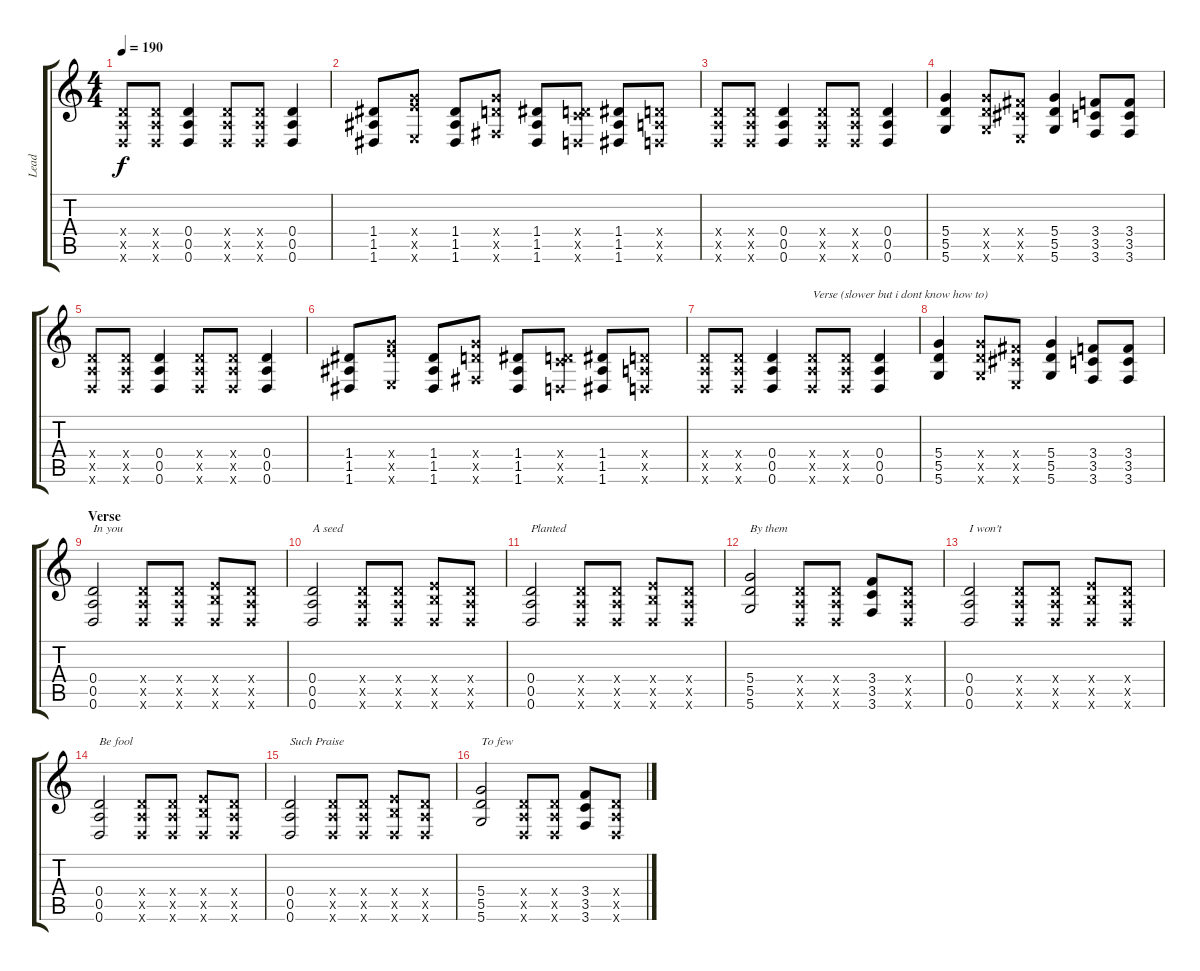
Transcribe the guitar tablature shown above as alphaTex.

\track ("Lead" "Lead") {instrument distortionguitar}
\staff {score tabs}
\tuning (E4 B3 G3 D3 A2 D2) {hide}
\ts (4 4)
\tempo 190
\clef g2
\ks c
(0.4{x} 0.5{x} 0.6{x}).8{dy f} (0.4{x} 0.5{x} 0.6{x}).8 (0.4 0.5 0.6).4 (0.4{x} 0.5{x} 0.6{x}).8 (0.4{x} 0.5{x} 0.6{x}).8 (0.4 0.5 0.6).4 |
(1.4 1.5 1.6).8 (5.4{x} 7.5{x} 2.6{x}).8 (1.4 1.5 1.6).8 (5.4{x} 5.5{x} 4.6{x}).8 (1.4 1.5 1.6).8 (0.4{x} 3.5{x} 0.6{x}).8 (1.4 1.5 1.6).8 (0.4{x} 0.5{x} 0.6{x}).8 |
(0.4{x} 0.5{x} 0.6{x}).8 (0.4{x} 0.5{x} 0.6{x}).8 (0.4 0.5 0.6).4 (0.4{x} 0.5{x} 0.6{x}).8 (0.4{x} 0.5{x} 0.6{x}).8 (0.4 0.5 0.6).4 |
(5.4 5.5 5.6).4 (5.4{x} 5.5{x} 5.6{x}).8 (4.4{x} 4.5{x} 2.6{x}).8 (5.4 5.5 5.6).4 (3.4 3.5 3.6).8 (3.4 3.5 3.6).8 |
(0.4{x} 0.5{x} 0.6{x}).8 (0.4{x} 0.5{x} 0.6{x}).8 (0.4 0.5 0.6).4 (0.4{x} 0.5{x} 0.6{x}).8 (0.4{x} 0.5{x} 0.6{x}).8 (0.4 0.5 0.6).4 |
(1.4 1.5 1.6).8 (5.4{x} 7.5{x} 2.6{x}).8 (1.4 1.5 1.6).8 (5.4{x} 5.5{x} 4.6{x}).8 (1.4 1.5 1.6).8 (0.4{x} 3.5{x} 0.6{x}).8 (1.4 1.5 1.6).8 (0.4{x} 0.5{x} 0.6{x}).8 |
(0.4{x} 0.5{x} 0.6{x}).8 (0.4{x} 0.5{x} 0.6{x}).8 (0.4 0.5 0.6).4 (0.4{x} 0.5{x} 0.6{x}).8{txt "Verse (slower but i dont know how to)"} (0.4{x} 0.5{x} 0.6{x}).8 (0.4 0.5 0.6).4 |
(5.4 5.5 5.6).4 (5.4{x} 5.5{x} 5.6{x}).8 (4.4{x} 4.5{x} 2.6{x}).8 (5.4 5.5 5.6).4 (3.4 3.5 3.6).8 (3.4 3.5 3.6).8 |
\section ("" "Verse")
(0.4 0.5 0.6).2{txt "In you"} (0.4{x} 0.5{x} 0.6{x}).8 (0.4{x} 0.5{x} 0.6{x}).8 (2.4{x} 2.5{x} 0.6{x}).8 (0.4{x} 0.5{x} 0.6{x}).8 |
(0.4 0.5 0.6).2{txt "A seed"} (0.4{x} 0.5{x} 0.6{x}).8 (0.4{x} 0.5{x} 0.6{x}).8 (2.4{x} 2.5{x} 0.6{x}).8 (0.4{x} 0.5{x} 0.6{x}).8 |
(0.4 0.5 0.6).2{txt "Planted"} (0.4{x} 0.5{x} 0.6{x}).8 (0.4{x} 0.5{x} 0.6{x}).8 (2.4{x} 2.5{x} 0.6{x}).8 (0.4{x} 0.5{x} 0.6{x}).8 |
(5.4 5.5 5.6).2{txt "By them"} (0.4{x} 0.5{x} 0.6{x}).8 (0.4{x} 0.5{x} 0.6{x}).8 (3.4 3.5 3.6).8 (0.4{x} 0.5{x} 0.6{x}).8 |
(0.4 0.5 0.6).2{txt "I won't"} (0.4{x} 0.5{x} 0.6{x}).8 (0.4{x} 0.5{x} 0.6{x}).8 (2.4{x} 2.5{x} 0.6{x}).8 (0.4{x} 0.5{x} 0.6{x}).8 |
(0.4 0.5 0.6).2{txt "Be fool"} (0.4{x} 0.5{x} 0.6{x}).8 (0.4{x} 0.5{x} 0.6{x}).8 (2.4{x} 2.5{x} 0.6{x}).8 (0.4{x} 0.5{x} 0.6{x}).8 |
(0.4 0.5 0.6).2{txt "Such Praise"} (0.4{x} 0.5{x} 0.6{x}).8 (0.4{x} 0.5{x} 0.6{x}).8 (2.4{x} 2.5{x} 0.6{x}).8 (0.4{x} 0.5{x} 0.6{x}).8 |
(5.4 5.5 5.6).2{txt "To few"} (0.4{x} 0.5{x} 0.6{x}).8 (0.4{x} 0.5{x} 0.6{x}).8 (3.4 3.5 3.6).8 (0.4{x} 0.5{x} 0.6{x}).8
